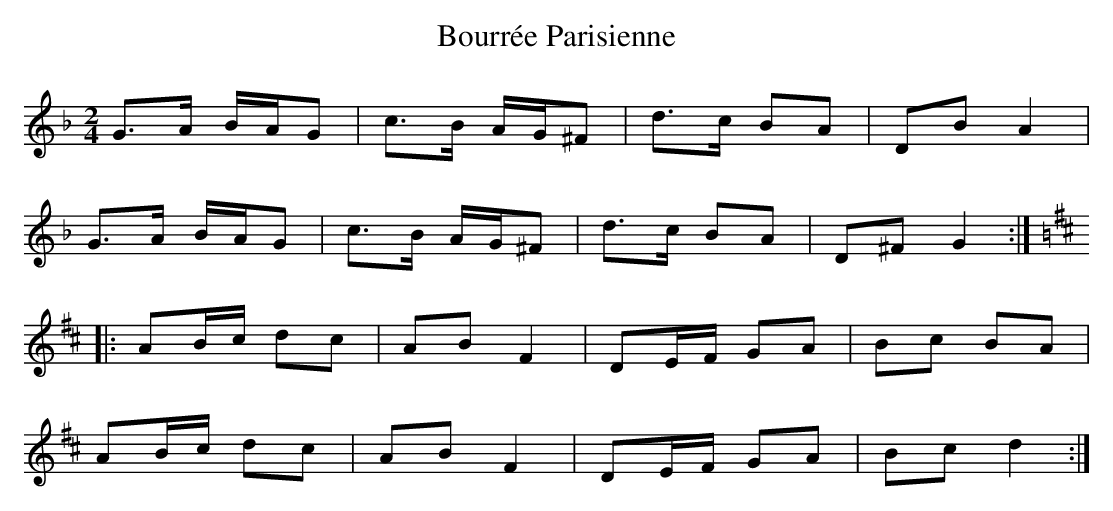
X:1
T:Bourrée Parisienne
M:2/4
L:1/16
K:Dm
G3A BAG2|c3B AG^F2|d3c B2A2|D2B2A4|
G3A BAG2|c3B AG^F2|d3c B2A2|D2^F2G4:|
K:D
|:A2Bc d2c2|A2B2F4|D2EF G2A2|B2c2 B2A2|
A2Bc d2c2|A2B2F4|D2EF G2A2|B2c2d4:|
